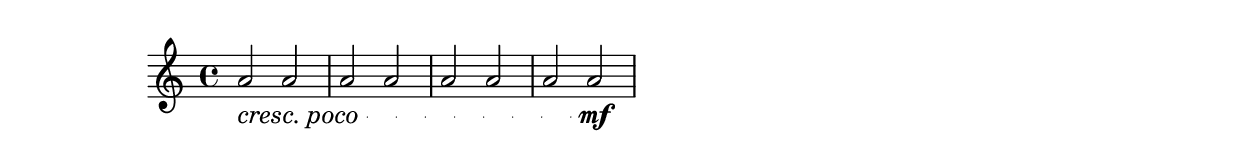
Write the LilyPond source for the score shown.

%% DO NOT EDIT this file manually; it is automatically
%% generated from LSR http://lsr.dsi.unimi.it
%% Make any changes in LSR itself, or in Documentation/snippets/new/ ,
%% and then run scripts/auxiliar/makelsr.py
%%
%% This file is in the public domain.
\version "2.14.2"

\header {
  lsrtags = "tweaks-and-overrides, expressive-marks"

%% Translation of GIT committish: b482c3e5b56c3841a88d957e0ca12964bd3e64fa
  texidoces = "
Se puede modificar el texto empleado para los crescendos y
decrescendos modificando las propiedades de contexto
@code{crescendoText} y @code{decrescendoText}.

El estilo de la línea de extensión se puede cambiar modificando la
propiedad @code{'style} de @code{DynamicTextSpanner}.  El valor
predeterminado es @code{'dashed-line} (línea discontinua), y entre
otros valores posibles se encuentran @code{'line} (línea),
@code{'dotted-line} (línea de puntos) y @code{'none} (nada):

"
  doctitlees = "Cambiar el texto y los estilos de objeto de extensión para las indicaciones dinámicas textuales"


%% Translation of GIT committish: 0a868be38a775ecb1ef935b079000cebbc64de40
texidocde = "
Der Text, der für Crescendo und Decrescendo gesetzt wird, kann geändert
werden, indem man die Eigenschaften @code{crescendoText} und
@code{decrescendoText} verändert.  Der Stil des Streckers kann auch
geändert werden, indem die @code{'style}-Eigenschaft des
@code{DynamicTextSpanner} beeinflusst wird.  Der Standardwert ist
@code{'hairpin}, andere Möglichkeiten sind @code{'line}, @code{'dashed-line}
und @code{'dotted-line}.
"
  doctitlede = "Text und Strecker-Stile für Dynamik-Texte ändern"

%% Translation of GIT committish: 3b125956b08d27ef39cd48bfa3a2f1e1bb2ae8b4
  texidocfr = "
Le texte par défaut des crescendos et decrescendos se change en
modifiant les propriétés de contexte @code{crescendoText} et
@code{decrescendoText}.  L'aspect de la ligne d'extension est fonction
de la propriété @code{'style} du @code{DynamicTextSpanner}.  Sa valeur
par défaut est @code{'hairpin}, mais d'autres valeurs sont disponibles,
comme @code{'line}, @code{'dashed-line} et @code{'dotted-line}.

"
  doctitlefr = "Modifidation du texte et de l'extension de nuances textuelles"


  texidoc = "
The text used for crescendos and decrescendos can be changed by
modifying the context properties @code{crescendoText} and
@code{decrescendoText}.

The style of the spanner line can be changed by modifying the
@code{'style} property of @code{DynamicTextSpanner}.  The default value
is @code{'dashed-line}, and other possible values include @code{'line},
@code{'dotted-line} and @code{'none}.

"
  doctitle = "Changing text and spanner styles for text dynamics"
} % begin verbatim


\relative c'' {
  \set crescendoText = \markup { \italic { cresc. poco } }
  \set crescendoSpanner = #'text
  \override DynamicTextSpanner #'style = #'dotted-line
  a2\< a
  a2 a
  a2 a
  a2 a\mf
}
